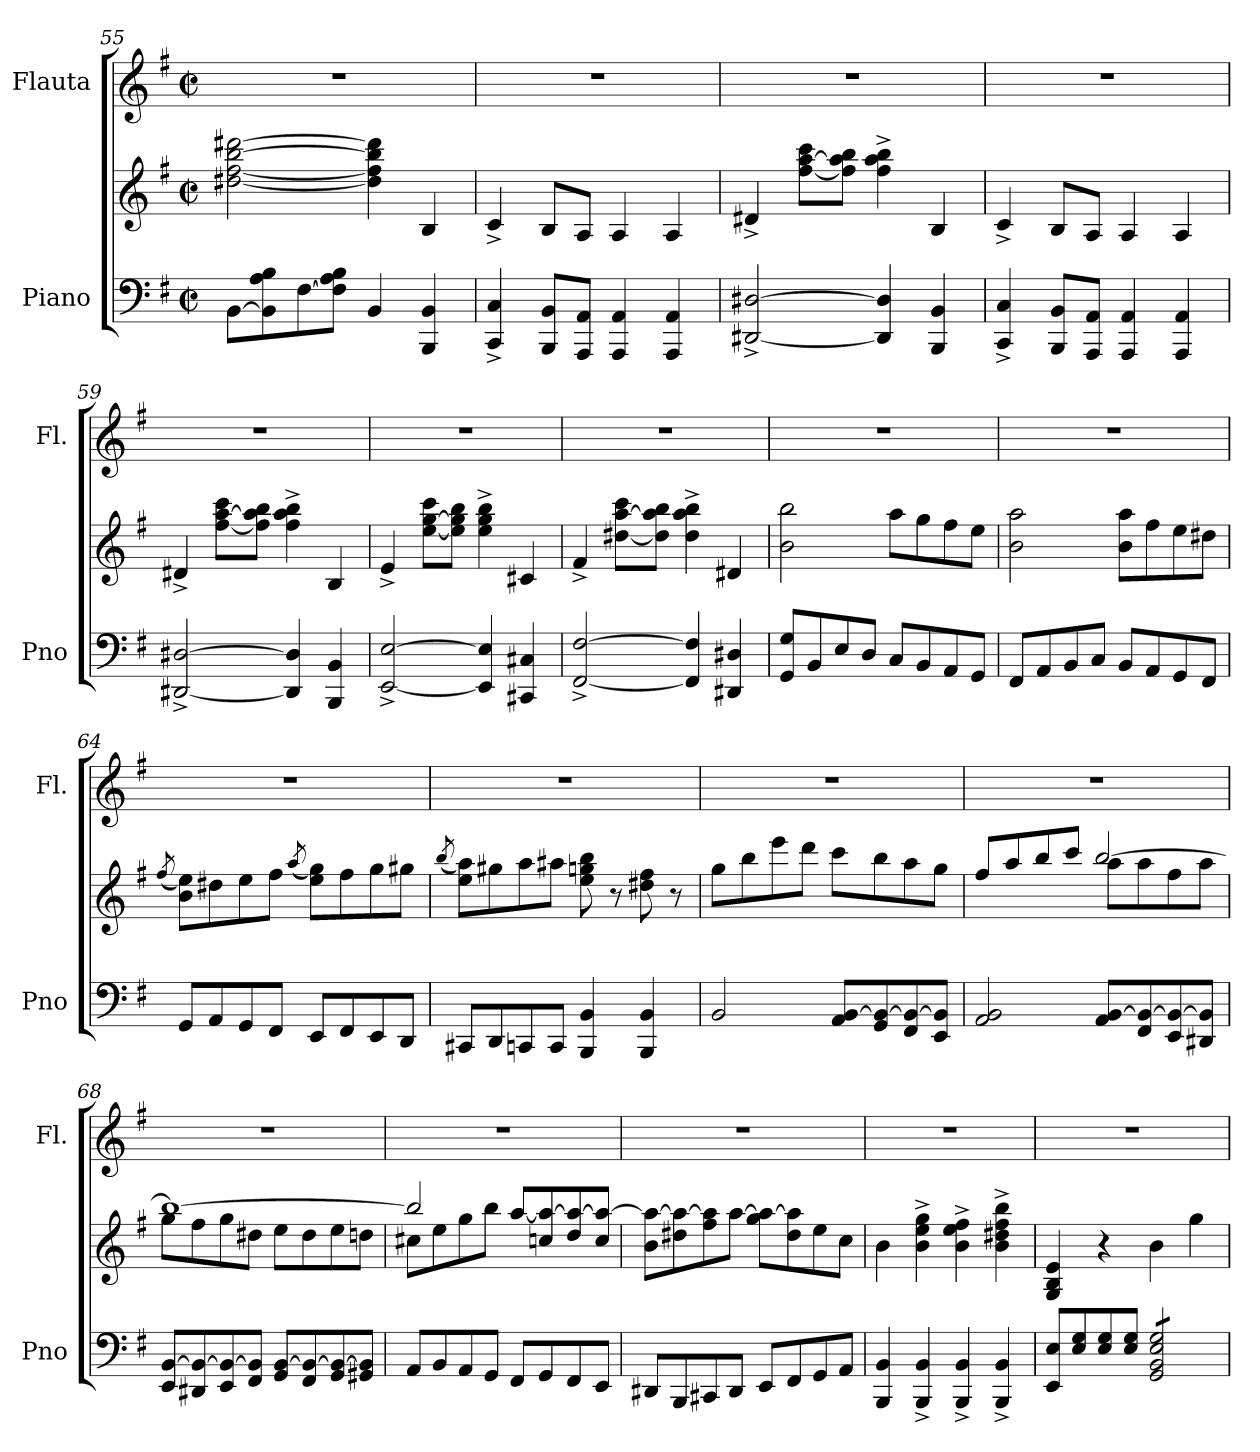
**kern	**kern	**kern
*part2	*part2	*part1
*staff3	*staff2	*staff1
*I"Piano	*	*I"Flauta
*I'Pno	*	*I'Fl.
!!LO:LB:g=z
*clefF4	*clefG2	*clefG2
*k[f#]	*k[f#]	*k[f#]
*M2/2	*M2/2	*M2/2
*met(c|)	*met(c|)	*met(c|)
=55	=55	=55
[8BB\L	[2dd#X\ [2ff#\ [2bb\ [2ddd#X\	1r
8BB\] 8A\ 8B\	.	.
[8F#\	.	.
8F#\] 8A\ 8B\J	.	.
4BB/	4dd#\] 4ff#\] 4bb\] 4ddd#\]	.
4BBB/ 4BB/	4B/	.
=56	=56	=56
4CC/^ 4C/^	4c^/	1r
8BBB/ 8BB/L	8B/L	.
8AAA/ 8AA/J	8A/J	.
4AAA/ 4AA/	4A/	.
4AAA/ 4AA/	4A/	.
=57	=57	=57
[2DD#X/^ [2D#X/^	4d#X^/	1r
.	[8ff#\ [8aa\ 8ccc\L	.
.	8ff#\] 8aa\] 8bb\J	.
4DD#/] 4D#/]	4ff#\^ 4aa\^ 4bb\^	.
4BBB/ 4BB/	4B/	.
=58	=58	=58
4CC/^ 4C/^	4c^/	1r
8BBB/ 8BB/L	8B/L	.
8AAA/ 8AA/J	8A/J	.
4AAA/ 4AA/	4A/	.
4AAA/ 4AA/	4A/	.
=59	=59	=59
[2DD#X/^ [2D#X/^	4d#X^/	1r
.	[8ff#\ [8aa\ 8ccc\L	.
.	8ff#\] 8aa\] 8bb\J	.
4DD#/] 4D#/]	4ff#\^ 4aa\^ 4bb\^	.
4BBB/ 4BB/	4B/	.
!!LO:PB:g=z
=60	=60	=60
[2EE/^ [2E/^	4e^/	1r
.	[8ee\ [8gg\ 8ccc\L	.
.	8ee\] 8gg\] 8bb\J	.
4EE/] 4E/]	4ee\^ 4gg\^ 4bb\^	.
4CC#X/ 4C#X/	4c#X/	.
=61	=61	=61
[2FF#/^ [2F#/^	4f#^/	1r
.	[8dd#X\ [8aa\ 8ccc\L	.
.	8dd#\] 8aa\] 8bb\J	.
4FF#/] 4F#/]	4dd#\^ 4aa\^ 4bb\^	.
4DD#X/ 4D#X/	4d#X/	.
=62	=62	=62
8GG/ 8G/L	2b\ 2bb\	1r
8BB/	.	.
8E/	.	.
8D/J	.	.
8C/L	8aa\L	.
8BB/	8gg\	.
8AA/	8ff#\	.
8GG/J	8ee\J	.
=63	=63	=63
8FF#/L	2b\ 2aa\	1r
8AA/	.	.
8BB/	.	.
8C/J	.	.
8BB/L	8b\ 8aa\L	.
8AA/	8ff#\	.
8GG/	8ee\	.
8FF#/J	8dd#X\J	.
!!LO:LB:g=z
=64	=64	=64
.	(8qff#/	.
8GG/L	8b\ 8ee\L)	1r
8AA/	8dd#X\	.
8GG/	8ee\	.
8FF#/J	8ff#\J	.
.	(8qaa/	.
8EE/L	8ee\ 8gg\L)	.
8FF#/	8ff#\	.
8EE/	8gg\	.
8DD/J	8gg#X\J	.
=65	=65	=65
.	(8qbb/	.
8CC#X/L	8ee\ 8aa\L)	1r
8DD/	8gg#X\	.
8CCn/	8aa\	.
8CC/J	8aa#X\J	.
4BBB/ 4BB/	8ee\ 8ggn\ 8bb\	.
.	8r	.
4BBB/ 4BB/	8dd#X\ 8ff#\	.
.	8r	.
=66	=66	=66
2BB/	8gg\L	1r
.	8bb\	.
.	8eee\	.
.	8ddd\J	.
8AA/ [8BB/L	8ccc\L	.
8GG/ 8BB/_	8bb\	.
8FF#/ 8BB/_	8aa\	.
8EE/ 8BB/]J	8gg\J	.
!!LO:LB:g=z
=67	=67	=67
*	*^	*
2AA/ 2BB/	8ff#/L	2ryy	1r
.	8aa/	.	.
.	8bb/	.	.
.	8ccc/J	.	.
8AA/ [8BB/L	[2bb/	8aa\L	.
8FF#/ 8BB/_	.	8aa\	.
8EE/ 8BB/_	.	8ff#\	.
8DD#X/ 8BB/]J	.	8aa\J	.
=68	=68	=68	=68
8EE/ [8BB/L	1bb_	8gg\L	1r
8DD#X/ 8BB/_	.	8ff#\	.
8EE/ 8BB/_	.	8gg\	.
8FF#/ 8BB/]J	.	8dd#X\J	.
8GG/ [8BB/L	.	8ee\L	.
8FF#/ 8BB/_	.	8dd#\	.
8GG/ 8BB/_	.	8ee\	.
8GG#X/ 8BB/]J	.	8ddn\J	.
=69	=69	=69	=69
8AA/L	2bb/]	8cc#X\L	1r
8BB/	.	8ee\	.
8AA/	.	8gg\	.
8GG/J	.	8bb\J	.
8FF#/L	[8aa/L	2ryy	.
8GG/	8ccn/ 8aa/_	.	.
8FF#/	8dd/ 8aa/_	.	.
8EE/J	8cc/ 8aa/_J	.	.
*	*v	*v	*
!!LO:LB:g=z
=70	=70	=70
8DD#X/L	8b\ 8aa\_L	1r
8BBB/	8dd#X\ 8aa\_	.
8CC#X/	8ff#\ 8aa\]	.
8DD#/J	[8aa\J	.
8EE/L	8gg\ 8aa\_L	.
8FF#/	8dd#\ 8aa\]	.
8GG/	8ee\	.
8AA/J	8cc\J	.
=71	=71	=71
4BBB/ 4BB/	4b\	1r
4BBB/^ 4BB/^	4b\^ 4ee\^ 4gg\^	.
4BBB/^ 4BB/^	4b\^ 4ee\^ 4ff#\^	.
4BBB/^ 4BB/^	4b\^ 4dd#X\^ 4ff#\^ 4bb\^	.
=72	=72	=72
8EE/ 8E/L	4G/ 4B/ 4e/	1r
8E/ 8G/	.	.
8E/ 8G/	4r	.
8E/ 8G/J	.	.
*tremolo	*	*
8GG/ 8BB/ 8E/ 8G/L	4b\	.
8GG/ 8BB/ 8E/ 8G/	.	.
8GG/ 8BB/ 8E/ 8G/	4gg\	.
8GG/ 8BB/ 8E/ 8G/J	.	.
*Xtremolo	*	*
=	=	=
*-	*-	*-
